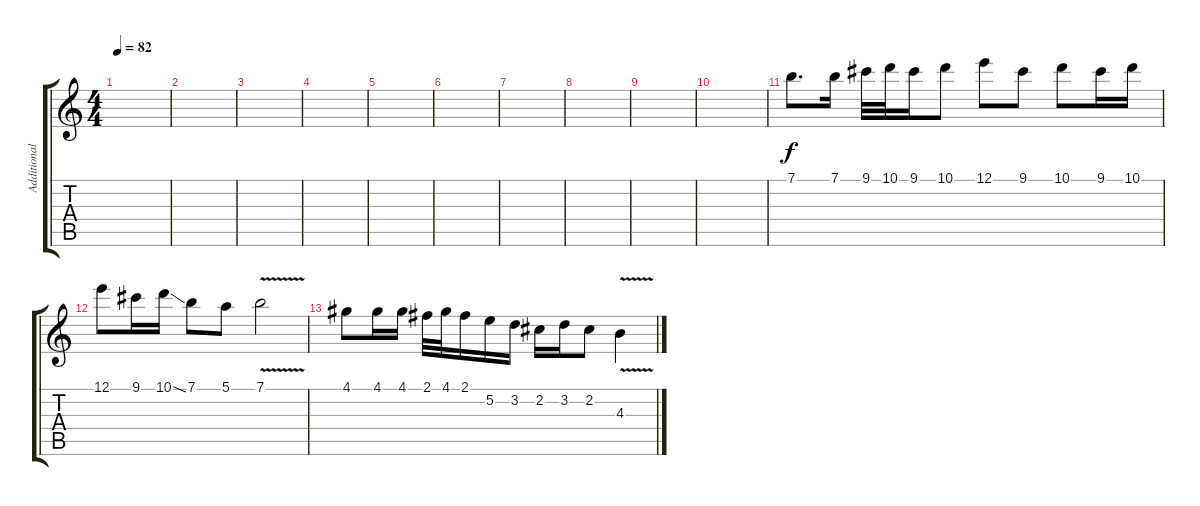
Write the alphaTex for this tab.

\track ("Additional Acoustic lead" "Additional") {instrument acousticguitarsteel}
\staff {score tabs}
\tuning (E4 B3 G3 D3 A2 E2) {hide}
\ts (4 4)
\tempo 82
\clef g2
\ks c
|
|
|
|
|
|
|
|
|
|
7.1.8{d} 7.1.16 9.1.32 10.1.32 9.1.16 10.1.8 12.1.8 9.1.8 10.1.8 9.1.16 10.1.16 |
12.1.8 9.1.16 10.1{ss}.16 7.1.8 5.1.8 7.1{v}.2 |
4.1.8 4.1.16 4.1.16 2.1.32 4.1.32 2.1.16 5.2.16 3.2.16 2.2.16 3.2.16 2.2.8 4.3{v}.4
